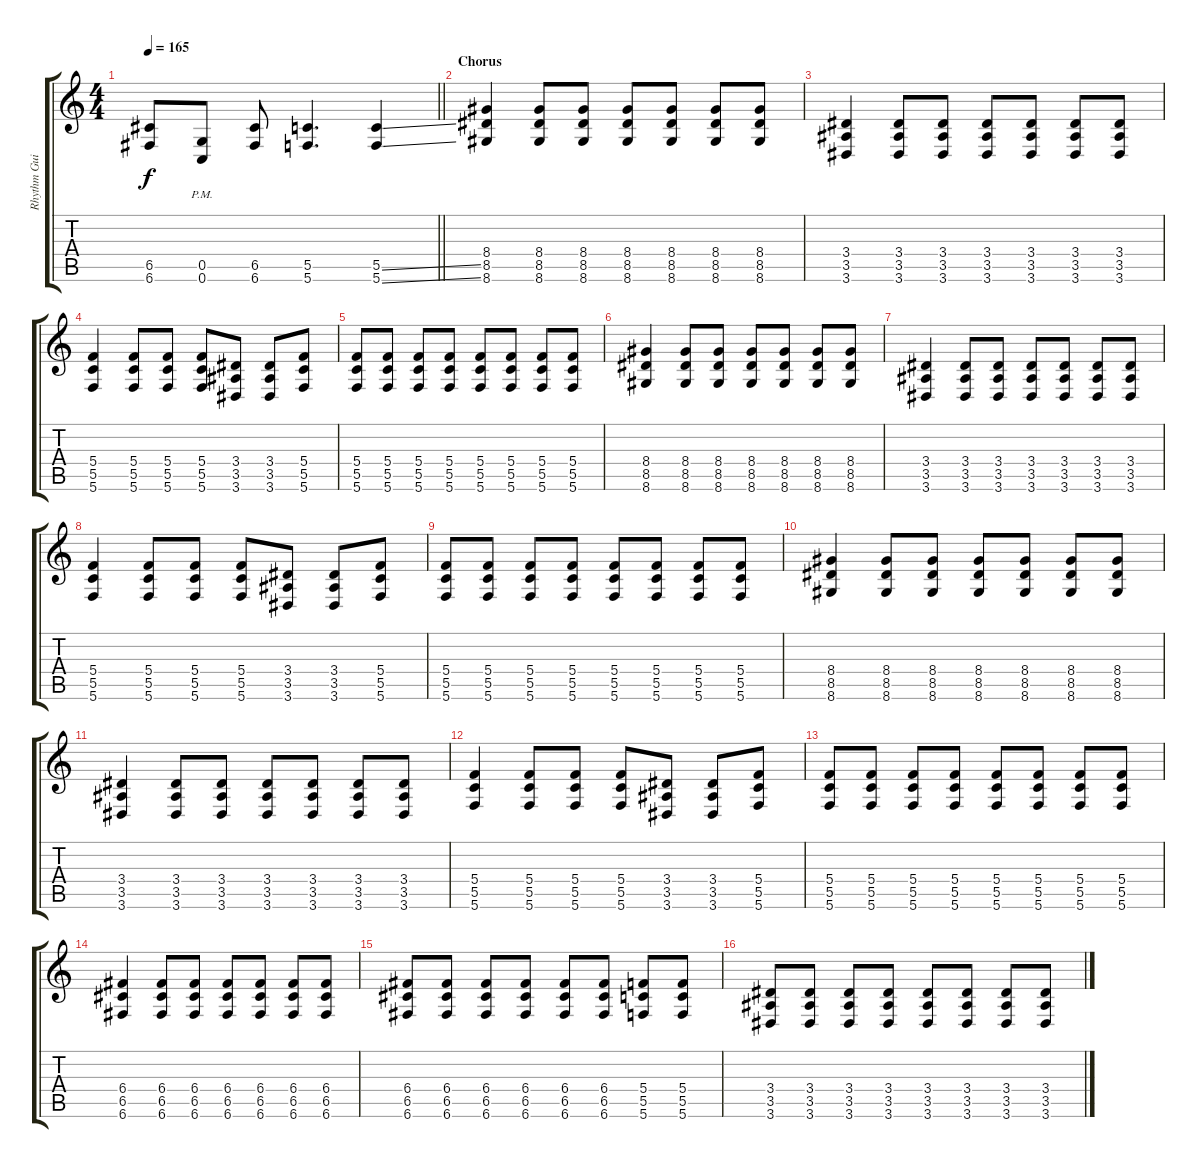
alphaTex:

\track ("Rhythm Guitar" "Rhythm Gui") {instrument distortionguitar}
\staff {score tabs}
\tuning (D4 A3 F3 C3 G2 C2) {hide}
\ts (4 4)
\tempo 165
\clef g2
\barLineRight lightlight
\ks c
(6.5 6.6).8{dy f} (0.5{pm} 0.6{pm}).8 (6.5 6.6).8 (5.5 5.6).4{d} (5.5{ss} 5.6{ss}).4 |
\section ("" "Chorus")
(8.4 8.5 8.6).4 (8.4 8.5 8.6).8 (8.4 8.5 8.6).8 (8.4 8.5 8.6).8 (8.4 8.5 8.6).8 (8.4 8.5 8.6).8 (8.4 8.5 8.6).8 |
(3.4 3.5 3.6).4 (3.4 3.5 3.6).8 (3.4 3.5 3.6).8 (3.4 3.5 3.6).8 (3.4 3.5 3.6).8 (3.4 3.5 3.6).8 (3.4 3.5 3.6).8 |
(5.4 5.5 5.6).4 (5.4 5.5 5.6).8 (5.4 5.5 5.6).8 (5.4 5.5 5.6).8 (3.4 3.5 3.6).8 (3.4 3.5 3.6).8 (5.4 5.5 5.6).8 |
(5.4 5.5 5.6).8 (5.4 5.5 5.6).8 (5.4 5.5 5.6).8 (5.4 5.5 5.6).8 (5.4 5.5 5.6).8 (5.4 5.5 5.6).8 (5.4 5.5 5.6).8 (5.4 5.5 5.6).8 |
(8.4 8.5 8.6).4 (8.4 8.5 8.6).8 (8.4 8.5 8.6).8 (8.4 8.5 8.6).8 (8.4 8.5 8.6).8 (8.4 8.5 8.6).8 (8.4 8.5 8.6).8 |
(3.4 3.5 3.6).4 (3.4 3.5 3.6).8 (3.4 3.5 3.6).8 (3.4 3.5 3.6).8 (3.4 3.5 3.6).8 (3.4 3.5 3.6).8 (3.4 3.5 3.6).8 |
(5.4 5.5 5.6).4 (5.4 5.5 5.6).8 (5.4 5.5 5.6).8 (5.4 5.5 5.6).8 (3.4 3.5 3.6).8 (3.4 3.5 3.6).8 (5.4 5.5 5.6).8 |
(5.4 5.5 5.6).8 (5.4 5.5 5.6).8 (5.4 5.5 5.6).8 (5.4 5.5 5.6).8 (5.4 5.5 5.6).8 (5.4 5.5 5.6).8 (5.4 5.5 5.6).8 (5.4 5.5 5.6).8 |
(8.4 8.5 8.6).4 (8.4 8.5 8.6).8 (8.4 8.5 8.6).8 (8.4 8.5 8.6).8 (8.4 8.5 8.6).8 (8.4 8.5 8.6).8 (8.4 8.5 8.6).8 |
(3.4 3.5 3.6).4 (3.4 3.5 3.6).8 (3.4 3.5 3.6).8 (3.4 3.5 3.6).8 (3.4 3.5 3.6).8 (3.4 3.5 3.6).8 (3.4 3.5 3.6).8 |
(5.4 5.5 5.6).4 (5.4 5.5 5.6).8 (5.4 5.5 5.6).8 (5.4 5.5 5.6).8 (3.4 3.5 3.6).8 (3.4 3.5 3.6).8 (5.4 5.5 5.6).8 |
(5.4 5.5 5.6).8 (5.4 5.5 5.6).8 (5.4 5.5 5.6).8 (5.4 5.5 5.6).8 (5.4 5.5 5.6).8 (5.4 5.5 5.6).8 (5.4 5.5 5.6).8 (5.4 5.5 5.6).8 |
(6.4 6.5 6.6).4 (6.4 6.5 6.6).8 (6.4 6.5 6.6).8 (6.4 6.5 6.6).8 (6.4 6.5 6.6).8 (6.4 6.5 6.6).8 (6.4 6.5 6.6).8 |
(6.4 6.5 6.6).8 (6.4 6.5 6.6).8 (6.4 6.5 6.6).8 (6.4 6.5 6.6).8 (6.4 6.5 6.6).8 (6.4 6.5 6.6).8 (5.4 5.5 5.6).8 (5.4 5.5 5.6).8 |
(3.4 3.5 3.6).8 (3.4 3.5 3.6).8 (3.4 3.5 3.6).8 (3.4 3.5 3.6).8 (3.4 3.5 3.6).8 (3.4 3.5 3.6).8 (3.4 3.5 3.6).8 (3.4 3.5 3.6).8
